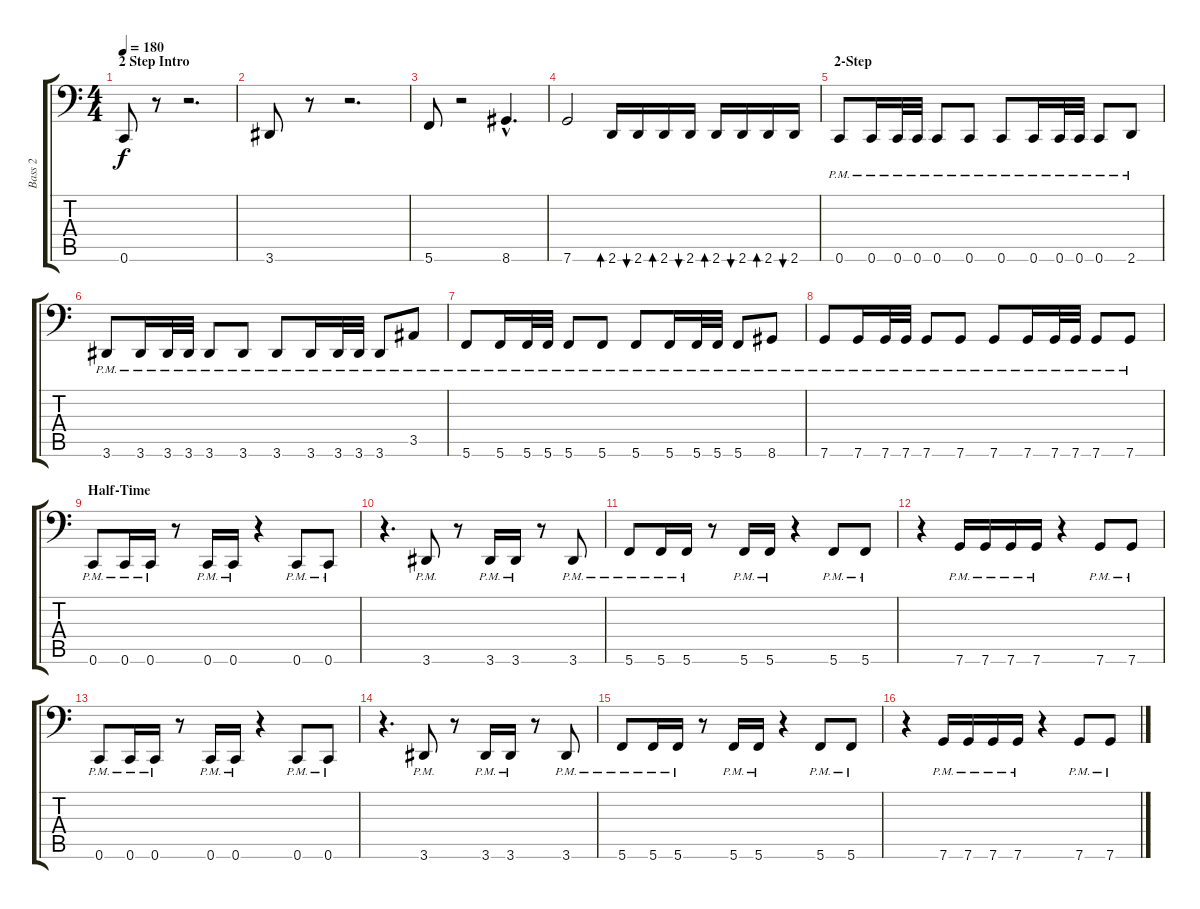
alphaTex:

\track ("Bass 2" "Bass 2") {instrument electricbassfinger}
\staff {score tabs}
\tuning (D3 A2 F2 C2 G1 C1) {hide}
\ts (4 4)
\section ("" "2 Step Intro")
\tempo 180
\tempo 150
\tempo 180
\clef f4
\ks c
0.6.8{dy f instrument electricbassfinger} r.8 r.2{d} |
3.6.8 r.8 r.2{d} |
5.6.8 r.2 8.6{hac}.4{d} |
7.6.2 2.6.16{bd 60} 2.6.16{bu 60} 2.6.16{bd 60} 2.6.16{bu 60} 2.6.16{bd 60} 2.6.16{bu 60} 2.6.16{bd 60} 2.6.16{bu 60} |
\section ("" "2-Step")
0.6{pm}.8 0.6{pm}.16 0.6{pm}.32 0.6{pm}.32 0.6{pm}.8 0.6{pm}.8 0.6{pm}.8 0.6{pm}.16 0.6{pm}.32 0.6{pm}.32 0.6{pm}.8 2.6{pm}.8 |
3.6{pm}.8 3.6{pm}.16 3.6{pm}.32 3.6{pm}.32 3.6{pm}.8 3.6{pm}.8 3.6{pm}.8 3.6{pm}.16 3.6{pm}.32 3.6{pm}.32 3.6{pm}.8 3.5{pm}.8 |
5.6{pm}.8 5.6{pm}.16 5.6{pm}.32 5.6{pm}.32 5.6{pm}.8 5.6{pm}.8 5.6{pm}.8 5.6{pm}.16 5.6{pm}.32 5.6{pm}.32 5.6{pm}.8 8.6{pm}.8 |
7.6{pm}.8 7.6{pm}.16 7.6{pm}.32 7.6{pm}.32 7.6{pm}.8 7.6{pm}.8 7.6{pm}.8 7.6{pm}.16 7.6{pm}.32 7.6{pm}.32 7.6{pm}.8 7.6{pm}.8 |
\section ("" "Half-Time")
0.6{pm}.8 0.6{pm}.16 0.6{pm}.16 r.8 0.6{pm}.16 0.6{pm}.16 r.4 0.6{pm}.8 0.6{pm}.8 |
r.4{d} 3.6{pm}.8 r.8 3.6{pm}.16 3.6{pm}.16 r.8 3.6{pm}.8 |
5.6{pm}.8 5.6{pm}.16 5.6{pm}.16 r.8 5.6{pm}.16 5.6{pm}.16 r.4 5.6{pm}.8 5.6{pm}.8 |
r.4 7.6{pm}.16 7.6{pm}.16 7.6{pm}.16 7.6{pm}.16 r.4 7.6{pm}.8 7.6{pm}.8 |
0.6{pm}.8 0.6{pm}.16 0.6{pm}.16 r.8 0.6{pm}.16 0.6{pm}.16 r.4 0.6{pm}.8 0.6{pm}.8 |
r.4{d} 3.6{pm}.8 r.8 3.6{pm}.16 3.6{pm}.16 r.8 3.6{pm}.8 |
5.6{pm}.8 5.6{pm}.16 5.6{pm}.16 r.8 5.6{pm}.16 5.6{pm}.16 r.4 5.6{pm}.8 5.6{pm}.8 |
r.4 7.6{pm}.16 7.6{pm}.16 7.6{pm}.16 7.6{pm}.16 r.4 7.6{pm}.8 7.6{pm}.8
